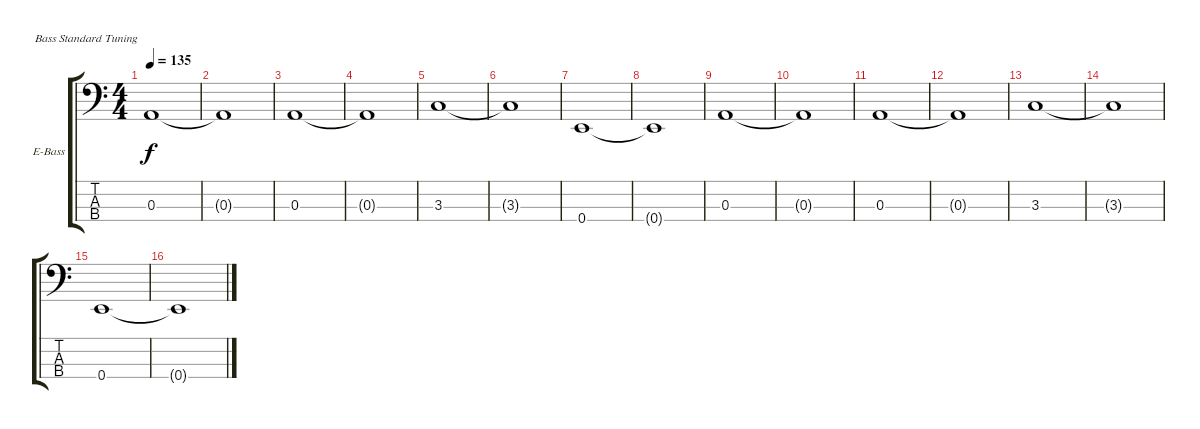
\defaultSystemsLayout 4
\bracketExtendMode groupsimilarinstruments
\firstSystemTrackNameOrientation horizontal
\otherSystemsTrackNameOrientation horizontal
\track ("Electric Bass" "E-Bass") {instrument electricbassfinger}
\staff {score tabs}
\tuning (G2 D2 A1 E1)
\ts (4 4)
\tempo 135
\clef f4
\scale
0.333333
\ks c
0.3.1{dy f} |
\scale
0.333333 0.3{t}.1 |
\scale
0.333333 0.3.1 |
\scale
0.333333 0.3{t}.1 |
\scale
0.333333 3.3.1 |
\scale
0.333333 3.3{t}.1 |
\scale
0.333333 0.4.1 |
\scale
0.333333 0.4{t}.1 |
\scale
0.333333 0.3.1 |
\scale
0.333333 0.3{t}.1 |
\scale
0.333333 0.3.1 |
\scale
0.333333 0.3{t}.1 |
\scale
0.333333 3.3.1 |
\scale
0.333333 3.3{t}.1 |
\scale
0.333333 0.4.1 |
\scale
0.333333 0.4{t}.1
